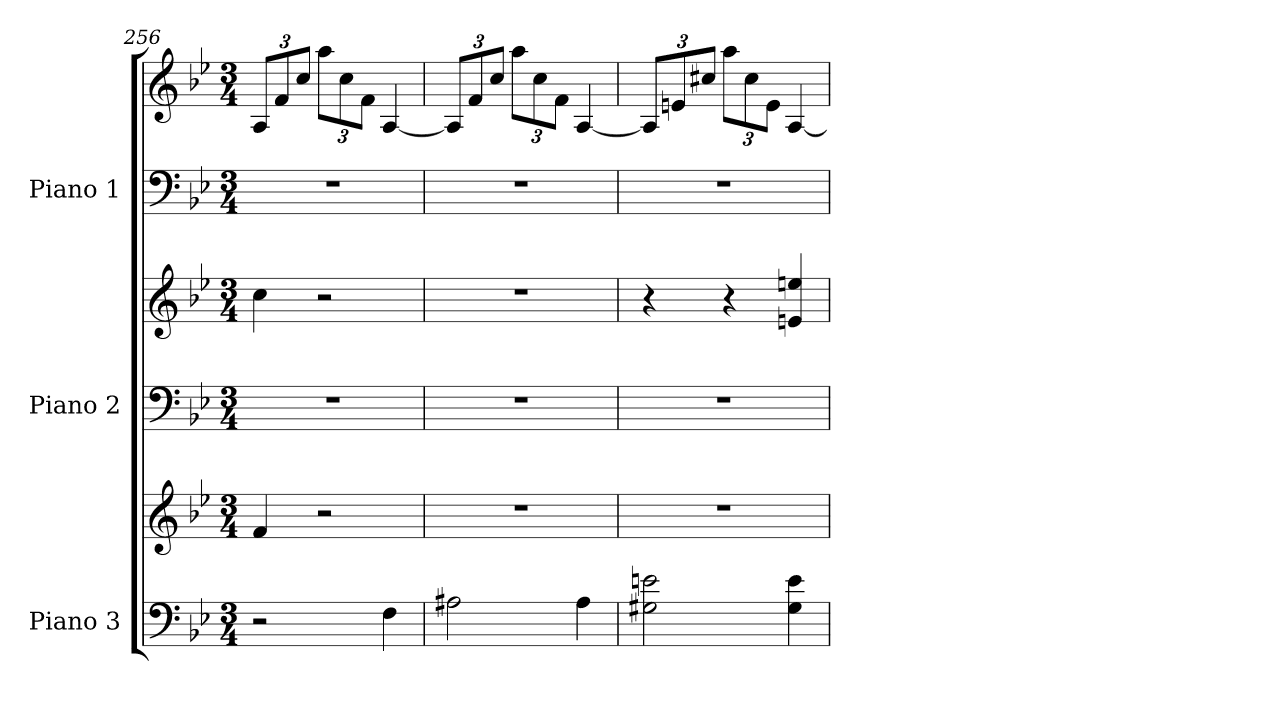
**kern	**kern	**kern	**kern	**kern	**kern
*part3	*part3	*part2	*part2	*part1	*part1
*staff6	*staff5	*staff4	*staff3	*staff2	*staff1
*I"Piano 3	*	*I"Piano 2	*	*I"Piano 1	*
*I'Pno. 3	*	*I'Pno. 2	*	*I'Pno. 1	*
*clefF4	*clefG2	*clefF4	*clefG2	*clefF4	*clefG2
*k[b-e-]	*k[b-e-]	*k[b-e-]	*k[b-e-]	*k[b-e-]	*k[b-e-]
*M3/4	*M3/4	*M3/4	*M3/4	*M3/4	*M3/4
*	*	*	*	*	*Xbrackettup
=256	=256	=256	=256	=256	=256
2r	4f/	2.r	4cc\	2.r	12A/L
.	.	.	.	.	12f/
.	.	.	.	.	12cc/J
.	2r	.	2r	.	12aa\L
.	.	.	.	.	12cc\
.	.	.	.	.	12f\J
4F\	.	.	.	.	[4A/
=257	=257	=257	=257	=257	=257
2A#X\	2.r	2.r	2.r	2.r	12A/L]
.	.	.	.	.	12f/
.	.	.	.	.	12cc/J
.	.	.	.	.	12aa\L
.	.	.	.	.	12cc\
.	.	.	.	.	12f\J
4A#\	.	.	.	.	[4A/
=258	=258	=258	=258	=258	=258
2G#X\ 2en\	2.r	2.r	4r	2.r	12A/L]
.	.	.	.	.	12en/
.	.	.	.	.	12cc#X/J
.	.	.	4r	.	12aa\L
.	.	.	.	.	12cc#\
.	.	.	.	.	12e\J
4G#\ 4e\	.	.	4en/ 4een/	.	[4A/
=	=	=	=	=	=
*-	*-	*-	*-	*-	*-
